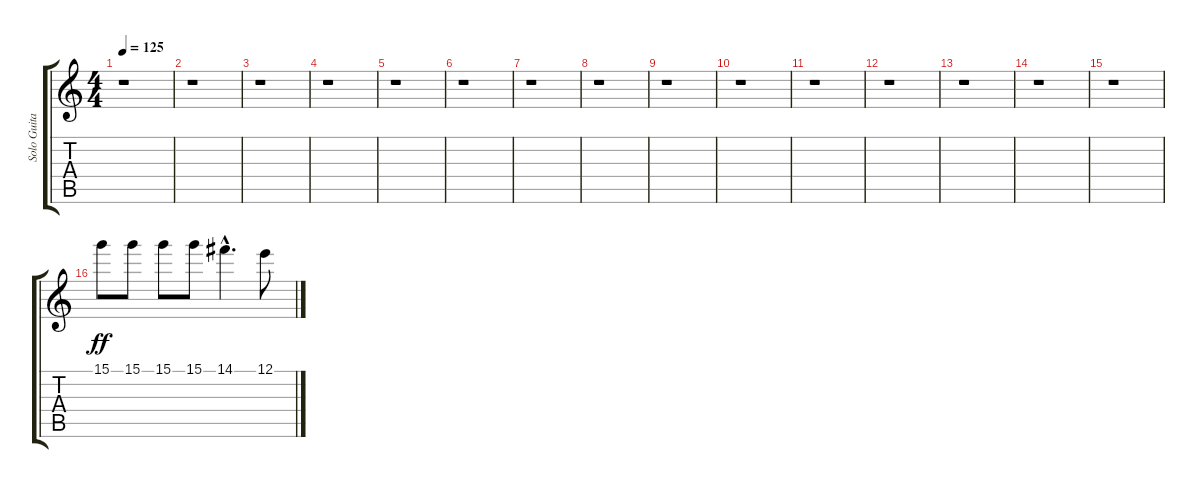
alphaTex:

\track ("Solo Guitar" "Solo Guita") {instrument distortionguitar}
\staff {score tabs}
\tuning (E4 B3 G3 D3 A2 E2) {hide}
\ts (4 4)
\tempo 125
\clef g2
\ks c
r.1{dy f} |
r.1 |
r.1 |
r.1 |
r.1 |
r.1 |
r.1 |
r.1 |
r.1 |
r.1 |
r.1 |
r.1 |
r.1 |
r.1 |
r.1 |
15.1.8{dy ff} 15.1.8 15.1.8 15.1.8 14.1{hac}.4{d} 12.1.8
